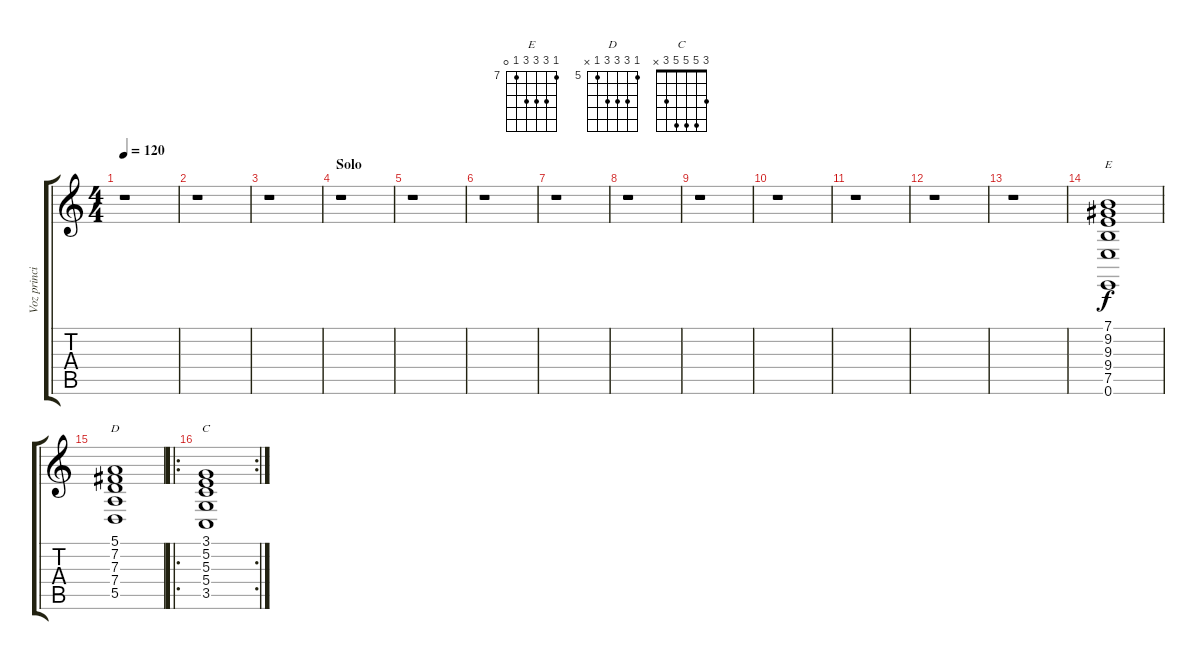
\track ("Voz principal" "Voz princi") {instrument lead6voice}
\staff {score tabs}
\tuning (E4 B3 G3 D3 A2 E2) {hide}
\chord ("E" 7 9 9 9 7 0) {firstfret 7}
\chord ("D" 5 7 7 7 5 x) {firstfret 5}
\chord ("C" 3 5 5 5 3 x)
\ts (4 4)
\tempo 120
\clef g2
\ks c
r.1{dy f} |
r.1 |
r.1 |
\section ("" "Solo")
r.1 |
r.1 |
r.1 |
r.1 |
r.1 |
r.1 |
r.1 |
r.1 |
r.1 |
r.1 |
(7.1 9.2 9.3 9.4 7.5 0.6).1{ch "E" volume 5 instrument synthstrings1} |
(5.1 7.2 7.3 7.4 5.5).1{ch "D"} |
\ro
\rc 2
(3.1 5.2 5.3 5.4 3.5).1{ch "C"}
